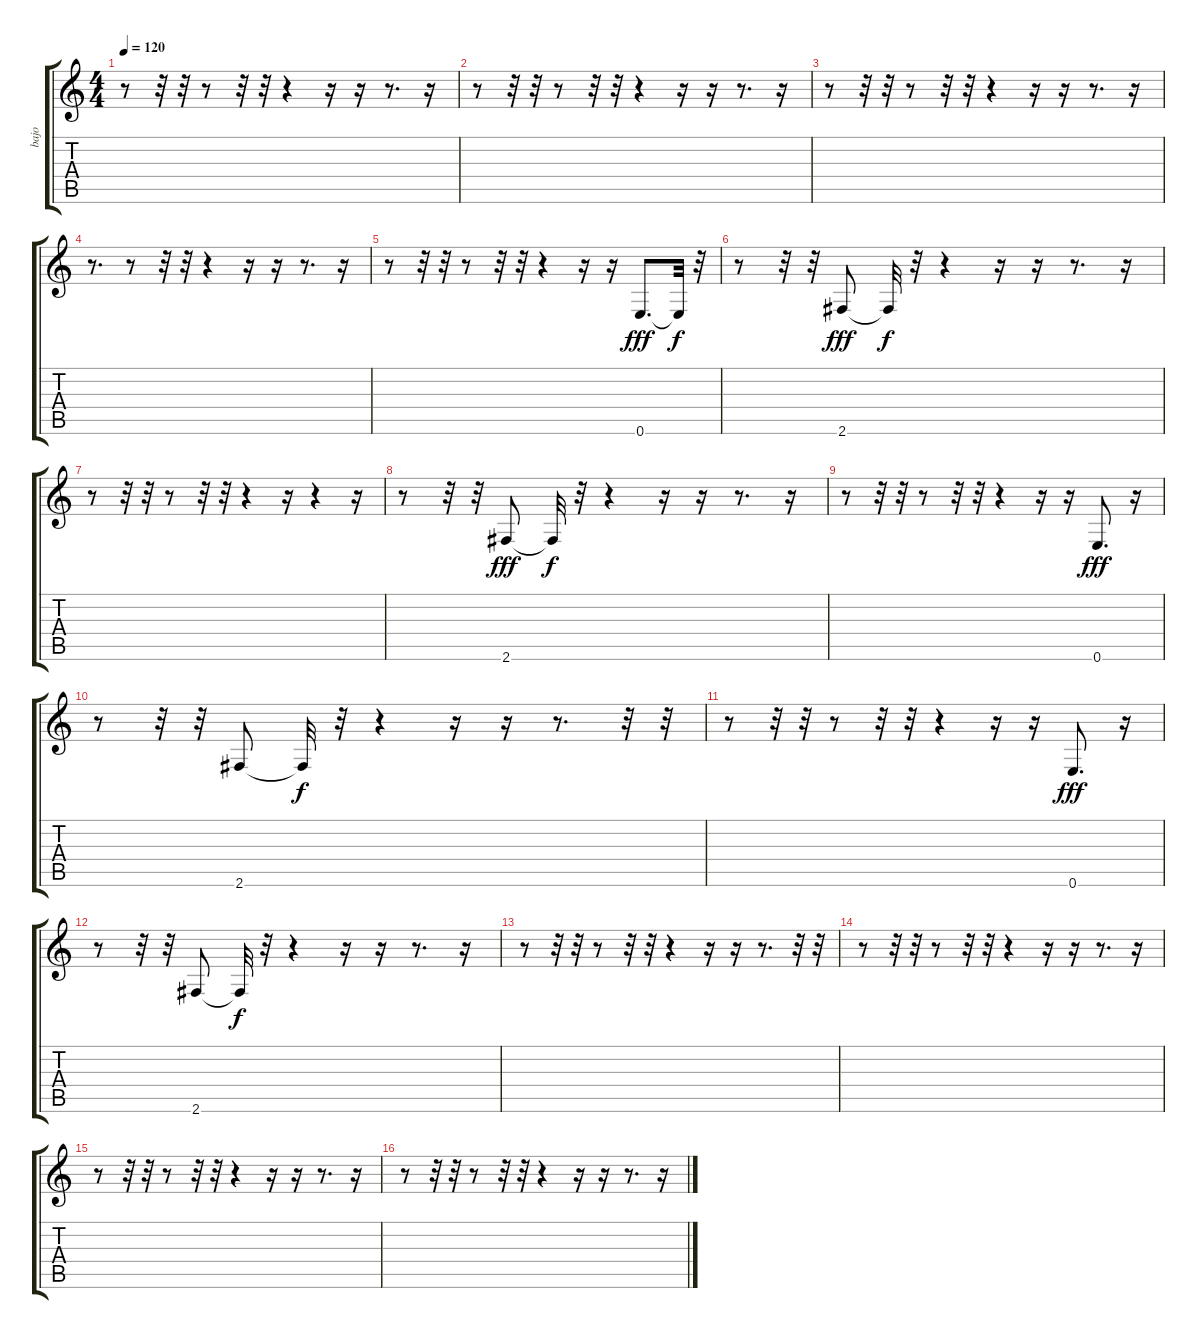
\track ("bajo" "bajo") {instrument electricbassfinger}
\staff {score tabs}
\tuning (E4 B3 G3 D3 A2 E2) {hide}
\ts (4 4)
\tempo 120
\clef g2
\ks c
r.8{dy fff} r.32 r.32 r.8 r.32 r.32 r.4 r.16 r.16 r.8{d} r.16 |
r.8 r.32 r.32 r.8 r.32 r.32 r.4 r.16 r.16 r.8{d} r.16 |
r.8 r.32 r.32 r.8 r.32 r.32 r.4 r.16 r.16 r.8{d} r.16 |
r.8{d} r.8 r.32 r.32 r.4 r.16 r.16 r.8{d} r.16 |
r.8 r.32 r.32 r.8 r.32 r.32 r.4 r.16 r.16 0.6.8{d} 0.6{t}.32{dy f} r.32 |
r.8 r.32 r.32 2.6.8{dy fff} 2.6{t}.32{dy f} r.32 r.4 r.16 r.16 r.8{d} r.16 |
r.8 r.32 r.32 r.8 r.32 r.32 r.4 r.16 r.4 r.16 |
r.8 r.32 r.32 2.6.8{dy fff} 2.6{t}.32{dy f} r.32 r.4 r.16 r.16 r.8{d} r.16 |
r.8 r.32 r.32 r.8 r.32 r.32 r.4 r.16 r.16 0.6.8{d dy fff} r.16 |
r.8 r.32 r.32 2.6.8 2.6{t}.32{dy f} r.32 r.4 r.16 r.16 r.8{d} r.32 r.32 |
r.8 r.32 r.32 r.8 r.32 r.32 r.4 r.16 r.16 0.6.8{d dy fff} r.16 |
r.8 r.32 r.32 2.6.8 2.6{t}.32{dy f} r.32 r.4 r.16 r.16 r.8{d} r.16 |
r.8 r.32 r.32 r.8 r.32 r.32 r.4 r.16 r.16 r.8{d} r.32 r.32 |
r.8 r.32 r.32 r.8 r.32 r.32 r.4 r.16 r.16 r.8{d} r.16 |
r.8 r.32 r.32 r.8 r.32 r.32 r.4 r.16 r.16 r.8{d} r.16 |
r.8 r.32 r.32 r.8 r.32 r.32 r.4 r.16 r.16 r.8{d} r.16
